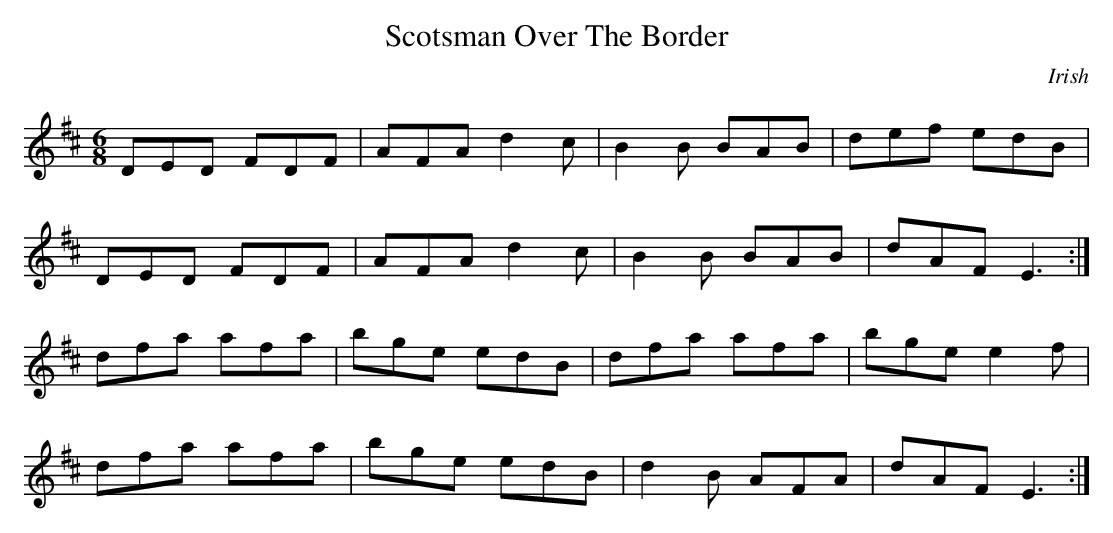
X:1
T:Scotsman Over The Border
M:6/8
K:D
DED FDF | AFA d2 c | B2 B BAB | def edB |
DED FDF | AFA d2 c | B2 B BAB | dAF E3 :|
dfa afa | bge edB | dfa afa | bge e2 f |
dfa afa | bge edB | d2 B AFA | dAF E3 :|
